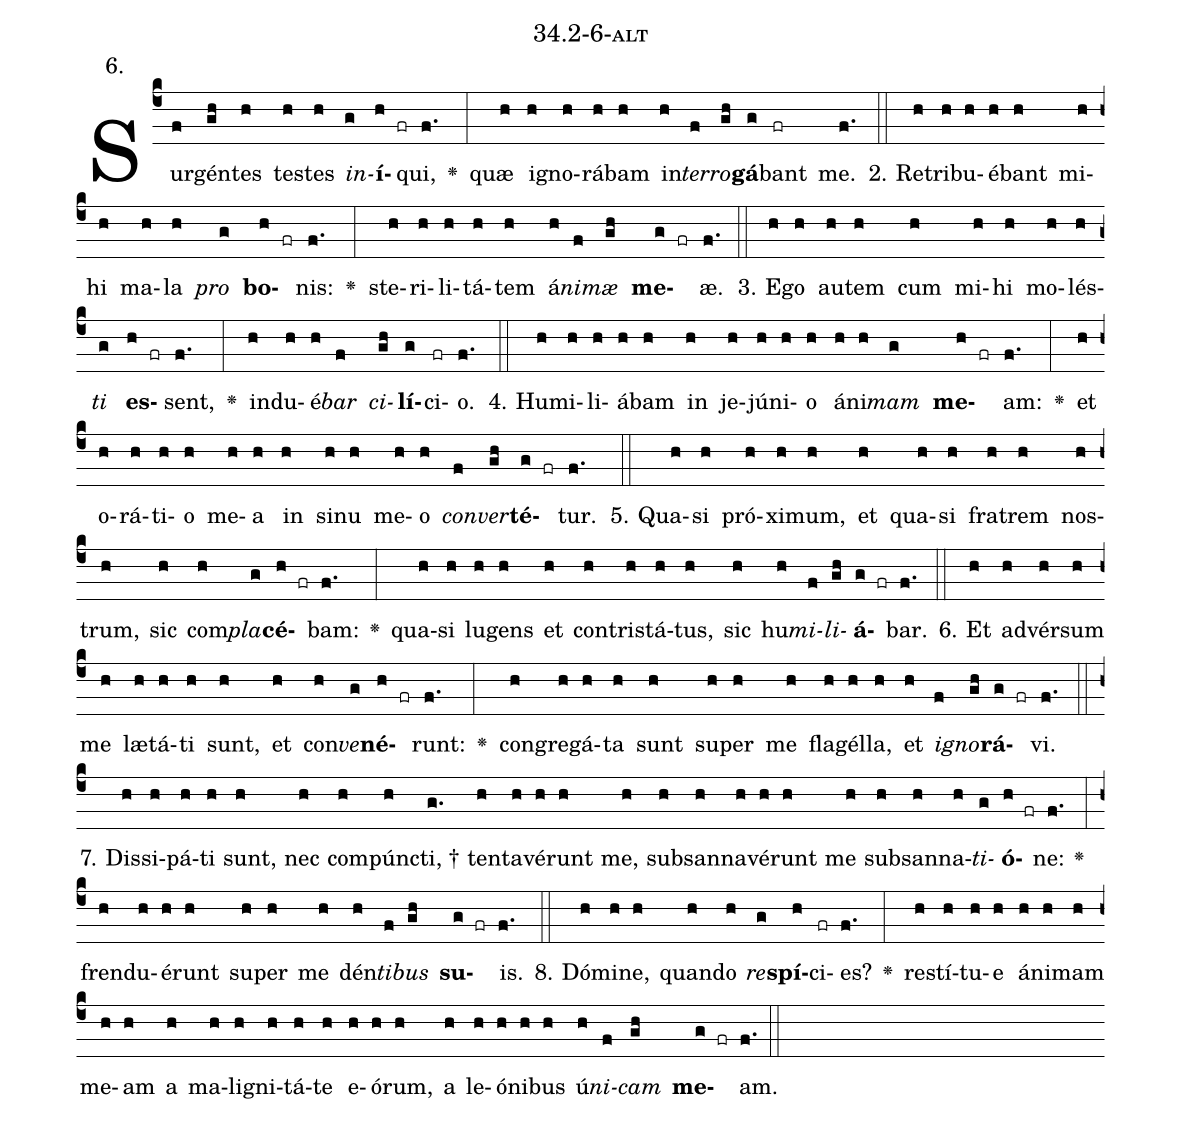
name: 34.2-6-alt;
annotation: 6.;
%%
(c4)Sur(f)gén(gh)tes(h) tes(h)tes(h) <i>in</i>(g)<b>í</b>(h fr)qui,(f.) <v>\greheightstar</v>(:) quæ(h) i(h)gno(h)rá(h)bam(h) in(h)<i>ter</i>(f)<i>ro</i>(gh)<b>gá</b>(g)bant(fr) me.(f.) (::)
2. Re(h)tri(h)bu(h)é(h)bant(h) mi(h)hi(h) ma(h)la(h) <i>pro</i>(g) <b>bo</b>(h fr)nis:(f.) <v>\greheightstar</v>(:) ste(h)ri(h)li(h)tá(h)tem(h) á(h)<i>ni</i>(f)<i>mæ</i>(gh) <b>me</b>(g fr)æ.(f.) (::)
3. E(h)go(h) au(h)tem(h) cum(h) mi(h)hi(h) mo(h)lés(h)<i>ti</i>(g) <b>es</b>(h fr)sent,(f.) <v>\greheightstar</v>(:) ind(h)u(h)é(h)<i>bar</i>(f) <i>ci</i>(gh)<b>lí</b>(g)ci(fr)o.(f.) (::)
4. Hu(h)mi(h)li(h)á(h)bam(h) in(h) je(h)jú(h)ni(h)o(h) á(h)ni(h)<i>mam</i>(g) <b>me</b>(h fr)am:(f.) <v>\greheightstar</v>(:) et(h) o(h)rá(h)ti(h)o(h) me(h)a(h) in(h) si(h)nu(h) me(h)o(h) <i>con</i>(f)<i>ver</i>(gh)<b>té</b>(g fr)tur.(f.) (::)
5. Qua(h)si(h) pró(h)xi(h)mum,(h) et(h) qua(h)si(h) fra(h)trem(h) nos(h)trum,(h) sic(h) com(h)<i>pla</i>(g)<b>cé</b>(h fr)bam:(f.) <v>\greheightstar</v>(:) qua(h)si(h) lu(h)gens(h) et(h) con(h)tris(h)tá(h)tus,(h) sic(h) hu(h)<i>mi</i>(f)<i>li</i>(gh)<b>á</b>(g fr)bar.(f.) (::)
6. Et(h) ad(h)vér(h)sum(h) me(h) læ(h)tá(h)ti(h) sunt,(h) et(h) con(h)<i>ve</i>(g)<b>né</b>(h fr)runt:(f.) <v>\greheightstar</v>(:) con(h)gre(h)gá(h)ta(h) sunt(h) su(h)per(h) me(h) fla(h)gél(h)la,(h) et(h) <i>i</i>(f)<i>gno</i>(gh)<b>rá</b>(g fr)vi.(f.) (::)
7. Dis(h)si(h)pá(h)ti(h) sunt,(h) nec(h) com(h)púnc(h)ti, †(g.) ten(h)ta(h)vé(h)runt(h) me,(h) sub(h)san(h)na(h)vé(h)runt(h) me(h) sub(h)san(h)na(h)<i>ti</i>(g)<b>ó</b>(h fr)ne:(f.) <v>\greheightstar</v>(:) fren(h)du(h)é(h)runt(h) su(h)per(h) me(h) dén(h)<i>ti</i>(f)<i>bus</i>(gh) <b>su</b>(g fr)is.(f.) (::)
8. Dó(h)mi(h)ne,(h) quan(h)do(h) <i>re</i>(g)<b>spí</b>(h)ci(fr)es?(f.) <v>\greheightstar</v>(:) re(h)stí(h)tu(h)e(h) á(h)ni(h)mam(h) me(h)am(h) a(h) ma(h)li(h)gni(h)tá(h)te(h) e(h)ó(h)rum,(h) a(h) le(h)ó(h)ni(h)bus(h) ú(h)<i>ni</i>(f)<i>cam</i>(gh) <b>me</b>(g fr)am.(f.) (::)
